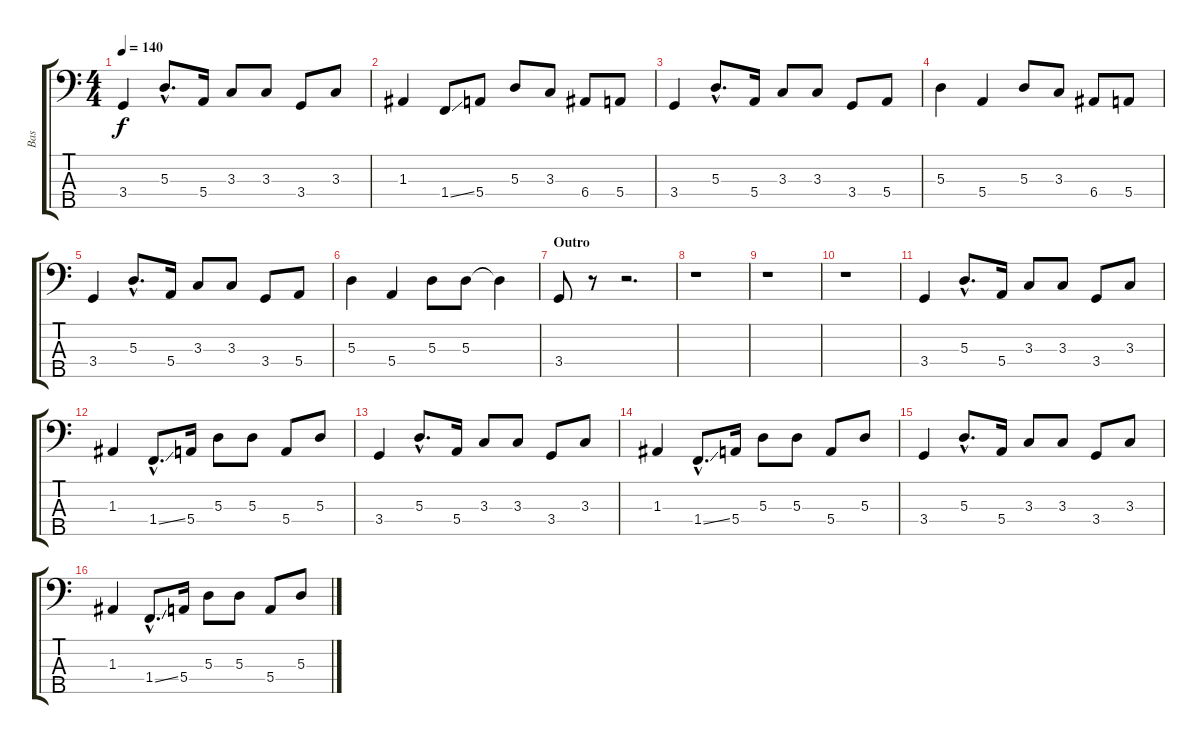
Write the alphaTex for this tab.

\track ("Bas" "Bas") {instrument electricbassfinger}
\staff {score tabs}
\tuning (G2 D2 A1 E1 B0) {hide}
\ts (4 4)
\tempo 140
\clef f4
\ks c
3.4.4{dy f} 5.3{hac}.8{d} 5.4.16 3.3.8 3.3.8 3.4.8 3.3.8 |
1.3.4 1.4{ss}.8 5.4.8 5.3.8 3.3.8 6.4.8 5.4.8 |
3.4.4 5.3{hac}.8{d} 5.4.16 3.3.8 3.3.8 3.4.8 5.4.8 |
5.3.4 5.4.4 5.3.8 3.3.8 6.4.8 5.4.8 |
3.4.4 5.3{hac}.8{d} 5.4.16 3.3.8 3.3.8 3.4.8 5.4.8 |
5.3.4 5.4.4 5.3.8 5.3.8 5.3{t}.4 |
\section ("" "Outro")
3.4.8 r.8 r.2{d} |
r.1 |
r.1 |
r.1 |
3.4.4 5.3{hac}.8{d} 5.4.16 3.3.8 3.3.8 3.4.8 3.3.8 |
1.3.4 1.4{ss hac}.8{d} 5.4.16 5.3.8 5.3.8 5.4.8 5.3.8 |
3.4.4 5.3{hac}.8{d} 5.4.16 3.3.8 3.3.8 3.4.8 3.3.8 |
1.3.4 1.4{ss hac}.8{d} 5.4.16 5.3.8 5.3.8 5.4.8 5.3.8 |
3.4.4 5.3{hac}.8{d} 5.4.16 3.3.8 3.3.8 3.4.8 3.3.8 |
1.3.4 1.4{ss hac}.8{d} 5.4.16 5.3.8 5.3.8 5.4.8 5.3.8
